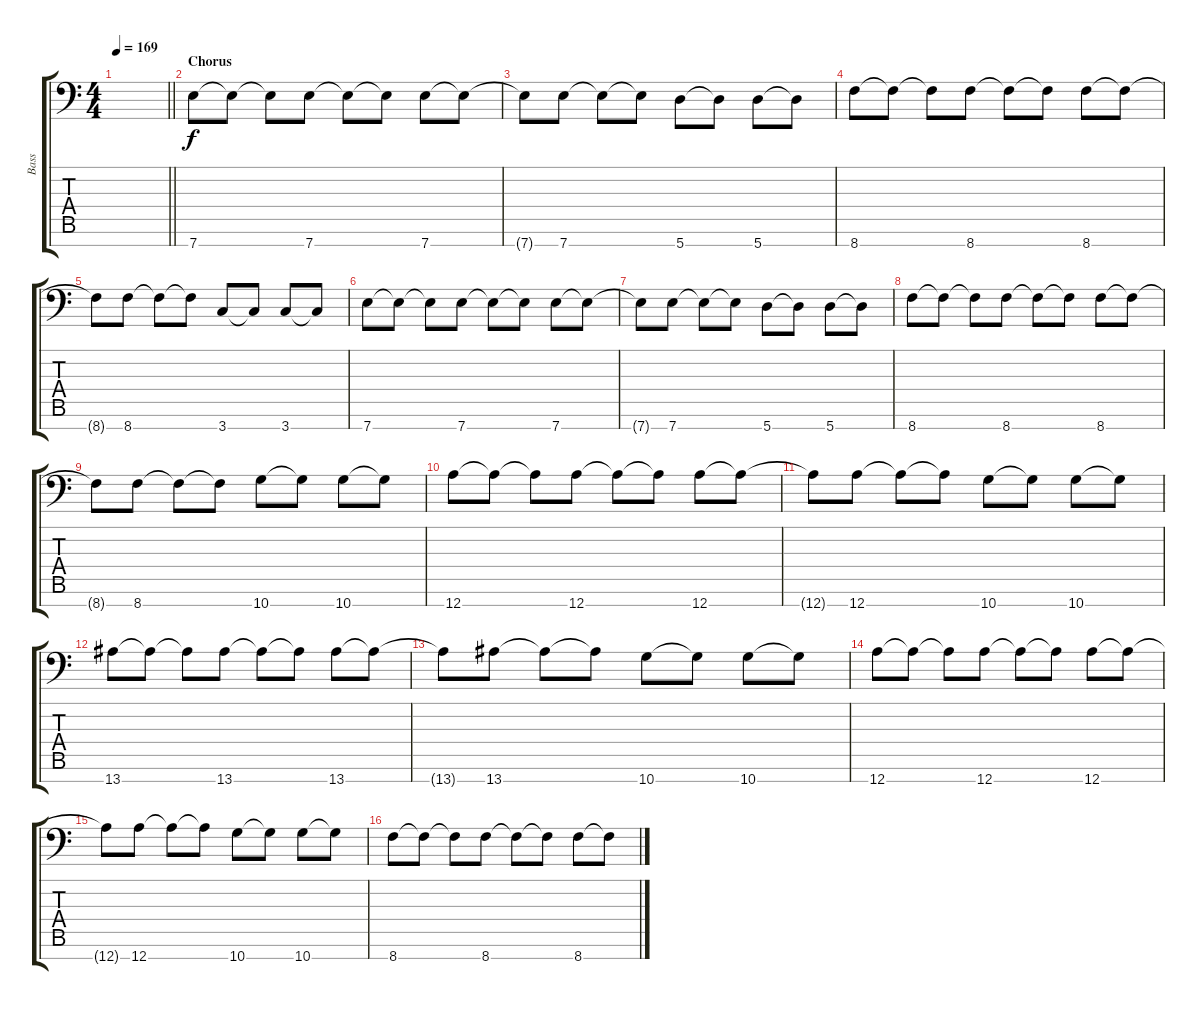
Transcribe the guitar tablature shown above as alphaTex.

\track ("Bass" "Bass") {instrument electricbasspick}
\staff {score tabs}
\tuning (E4 B3 G3 D3 A2 E2 A1) {hide}
\ts (4 4)
\tempo 169
\clef f4
\barLineRight lightlight
\ks c
|
\section ("" "Chorus")
7.7.8 7.7{t}.8 7.7{t}.8 7.7.8 7.7{t}.8 7.7{t}.8 7.7.8 7.7{t}.8 |
7.7{t}.8 7.7.8 7.7{t}.8 7.7{t}.8 5.7.8 5.7{t}.8 5.7.8 5.7{t}.8 |
8.7.8 8.7{t}.8 8.7{t}.8 8.7.8 8.7{t}.8 8.7{t}.8 8.7.8 8.7{t}.8 |
8.7{t}.8 8.7.8 8.7{t}.8 8.7{t}.8 3.7.8 3.7{t}.8 3.7.8 3.7{t}.8 |
7.7.8 7.7{t}.8 7.7{t}.8 7.7.8 7.7{t}.8 7.7{t}.8 7.7.8 7.7{t}.8 |
7.7{t}.8 7.7.8 7.7{t}.8 7.7{t}.8 5.7.8 5.7{t}.8 5.7.8 5.7{t}.8 |
8.7.8 8.7{t}.8 8.7{t}.8 8.7.8 8.7{t}.8 8.7{t}.8 8.7.8 8.7{t}.8 |
8.7{t}.8 8.7.8 8.7{t}.8 8.7{t}.8 10.7.8 10.7{t}.8 10.7.8 10.7{t}.8 |
12.7.8 12.7{t}.8 12.7{t}.8 12.7.8 12.7{t}.8 12.7{t}.8 12.7.8 12.7{t}.8 |
12.7{t}.8 12.7.8 12.7{t}.8 12.7{t}.8 10.7.8 10.7{t}.8 10.7.8 10.7{t}.8 |
13.7.8 13.7{t}.8 13.7{t}.8 13.7.8 13.7{t}.8 13.7{t}.8 13.7.8 13.7{t}.8 |
13.7{t}.8 13.7.8 13.7{t}.8 13.7{t}.8 10.7.8 10.7{t}.8 10.7.8 10.7{t}.8 |
12.7.8 12.7{t}.8 12.7{t}.8 12.7.8 12.7{t}.8 12.7{t}.8 12.7.8 12.7{t}.8 |
12.7{t}.8 12.7.8 12.7{t}.8 12.7{t}.8 10.7.8 10.7{t}.8 10.7.8 10.7{t}.8 |
8.7.8 8.7{t}.8 8.7{t}.8 8.7.8 8.7{t}.8 8.7{t}.8 8.7.8 8.7{t}.8
